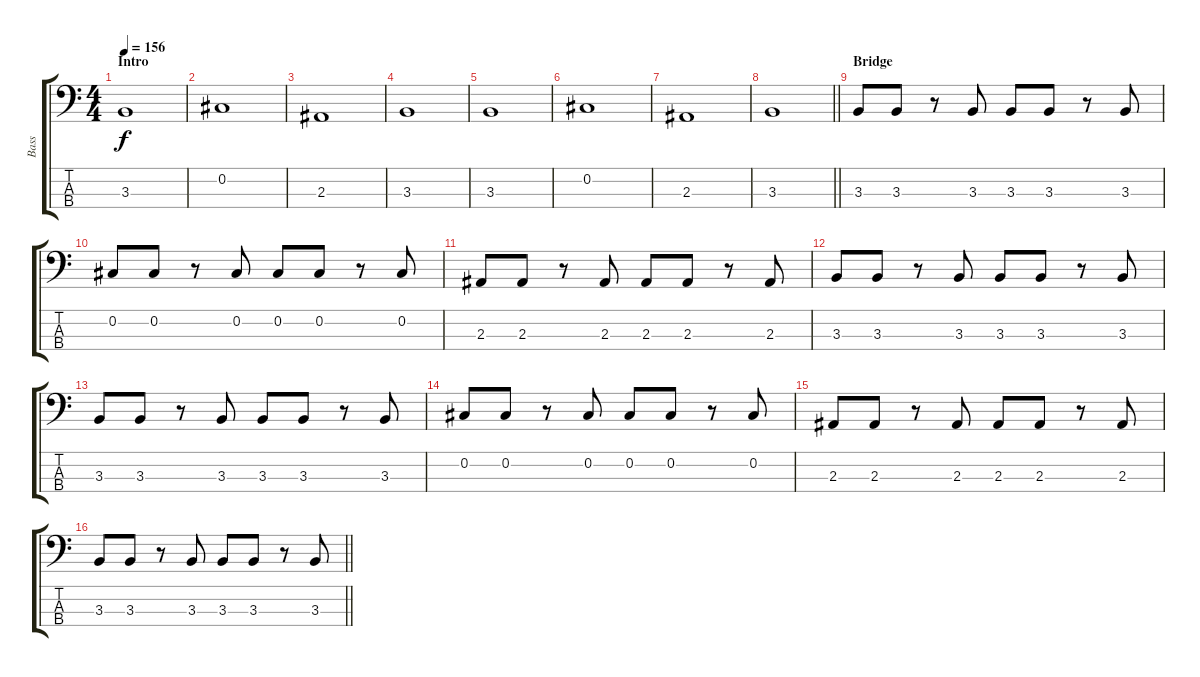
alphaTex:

\track ("Bass" "Bass") {instrument electricbasspick}
\staff {score tabs}
\tuning (Gb2 Db2 Ab1 Db1) {hide}
\ts (4 4)
\section ("" "Intro")
\tempo 156
\clef f4
\ks c
3.3.1{dy f instrument electricbasspick} |
0.2.1 |
2.3.1 |
3.3.1 |
3.3.1 |
0.2.1 |
2.3.1 |
\barLineRight lightlight
3.3.1 |
\section ("" "Bridge")
3.3.8 3.3.8 r.8 3.3.8 3.3.8 3.3.8 r.8 3.3.8 |
0.2.8 0.2.8 r.8 0.2.8 0.2.8 0.2.8 r.8 0.2.8 |
2.3.8 2.3.8 r.8 2.3.8 2.3.8 2.3.8 r.8 2.3.8 |
3.3.8 3.3.8 r.8 3.3.8 3.3.8 3.3.8 r.8 3.3.8 |
3.3.8 3.3.8 r.8 3.3.8 3.3.8 3.3.8 r.8 3.3.8 |
0.2.8 0.2.8 r.8 0.2.8 0.2.8 0.2.8 r.8 0.2.8 |
2.3.8 2.3.8 r.8 2.3.8 2.3.8 2.3.8 r.8 2.3.8 |
\barLineRight lightlight
3.3.8 3.3.8 r.8 3.3.8 3.3.8 3.3.8 r.8 3.3.8
